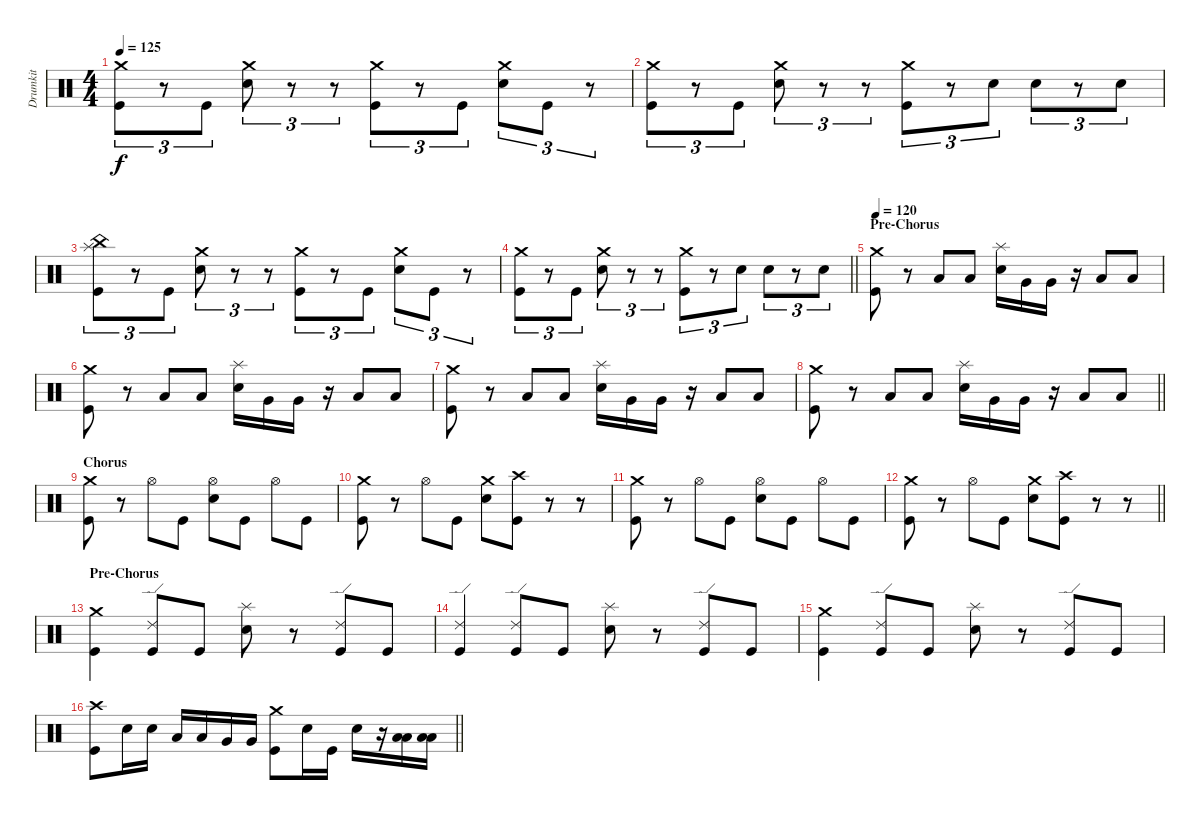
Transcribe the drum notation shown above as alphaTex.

\track ("Drumkit" "Drumkit") {instrument percussion}
\staff {score}
\articulation defaults
\ts (4 4)
\tempo 125
\clef neutral
\ks c
("Crash medium (hit)" "Kick (hit)").8{tu (3 2) dy f} r.8{tu (3 2)} "Kick (hit)".8{tu (3 2)} ("Crash medium (hit)" "Snare (hit) 2").8{tu (3 2)} r.8{tu (3 2)} r.8{tu (3 2)} ("Crash medium (hit)" "Kick (hit)").8{tu (3 2)} r.8{tu (3 2)} "Kick (hit)".8{tu (3 2)} ("Crash medium (hit)" "Snare (hit) 2").8{tu (3 2)} "Kick (hit)".8{tu (3 2)} r.8{tu (3 2)} |
("Crash medium (hit)" "Kick (hit)").8{tu (3 2)} r.8{tu (3 2)} "Kick (hit)".8{tu (3 2)} ("Crash medium (hit)" "Snare (hit) 2").8{tu (3 2)} r.8{tu (3 2)} r.8{tu (3 2)} ("Crash medium (hit)" "Kick (hit)").8{tu (3 2)} r.8{tu (3 2)} "Snare (hit) 2".8{tu (3 2)} "Snare (hit) 2".8{tu (3 2)} r.8{tu (3 2)} "Snare (hit) 2".8{tu (3 2)} |
("Splash (hit)" "China (hit)" "Kick (hit)").8{tu (3 2)} r.8{tu (3 2)} "Kick (hit)".8{tu (3 2)} ("Crash medium (hit)" "Snare (hit) 2").8{tu (3 2)} r.8{tu (3 2)} r.8{tu (3 2)} ("Crash medium (hit)" "Kick (hit)").8{tu (3 2)} r.8{tu (3 2)} "Kick (hit)".8{tu (3 2)} ("Crash medium (hit)" "Snare (hit) 2").8{tu (3 2)} "Kick (hit)".8{tu (3 2)} r.8{tu (3 2)} |
\barLineRight lightlight
("Crash medium (hit)" "Kick (hit)").8{tu (3 2)} r.8{tu (3 2)} "Kick (hit)".8{tu (3 2)} ("Crash medium (hit)" "Snare (hit) 2").8{tu (3 2)} r.8{tu (3 2)} r.8{tu (3 2)} ("Crash medium (hit)" "Kick (hit)").8{tu (3 2)} r.8{tu (3 2)} "Snare (hit) 2".8{tu (3 2)} "Snare (hit) 2".8{tu (3 2)} r.8{tu (3 2)} "Snare (hit) 2".8{tu (3 2)} |
\section ("" "Pre-Chorus")
\tempo 120
("Crash medium (hit)" "Kick (hit)").8 r.8 "Low Tom (hit)".8 "Low Tom (hit)".8 ("Splash (hit)" "Snare (hit) 2").16 "Very Low Tom (hit)".16 "Very Low Tom (hit)".16 r.16 "Low Tom (hit)".8 "Low Tom (hit)".8 |
("Crash medium (hit)" "Kick (hit)").8 r.8 "Low Tom (hit)".8 "Low Tom (hit)".8 ("Splash (hit)" "Snare (hit) 2").16 "Very Low Tom (hit)".16 "Very Low Tom (hit)".16 r.16 "Low Tom (hit)".8 "Low Tom (hit)".8 |
("Crash medium (hit)" "Kick (hit)").8 r.8 "Low Tom (hit)".8 "Low Tom (hit)".8 ("Splash (hit)" "Snare (hit) 2").16 "Very Low Tom (hit)".16 "Very Low Tom (hit)".16 r.16 "Low Tom (hit)".8 "Low Tom (hit)".8 |
\barLineRight lightlight
("Crash medium (hit)" "Kick (hit)").8 r.8 "Low Tom (hit)".8 "Low Tom (hit)".8 ("Splash (hit)" "Snare (hit) 2").16 "Very Low Tom (hit)".16 "Very Low Tom (hit)".16 r.16 "Low Tom (hit)".8 "Low Tom (hit)".8 |
\section ("" "Chorus")
("Crash medium (hit)" "Kick (hit)").8 r.8 "Hi-Hat (open)".8 "Kick (hit)".8 ("Hi-Hat (open)" "Snare (hit) 2").8 "Kick (hit)".8 "Hi-Hat (open)".8 "Kick (hit)".8 |
("Crash medium (hit)" "Kick (hit)").8 r.8 "Hi-Hat (open)".8 "Kick (hit)".8 ("Crash medium (hit)" "Snare (hit) 2").8 ("Crash high (hit)" "Kick (hit)").8 r.8 r.8 |
("Crash medium (hit)" "Kick (hit)").8 r.8 "Hi-Hat (open)".8 "Kick (hit)".8 ("Hi-Hat (open)" "Snare (hit) 2").8 "Kick (hit)".8 "Hi-Hat (open)".8 "Kick (hit)".8 |
\barLineRight lightlight
("Crash medium (hit)" "Kick (hit)").8 r.8 "Hi-Hat (open)".8 "Kick (hit)".8 ("Crash medium (hit)" "Snare (hit) 2").8 ("Crash high (hit)" "Kick (hit)").8 r.8 r.8 |
\section ("" "Pre-Chorus")
("Crash medium (hit)" "Kick (hit)").4 ("Ride (edge) 2" "Kick (hit)").8 "Kick (hit)".8 ("Splash (hit)" "Snare (hit) 2").8 r.8 ("Ride (edge) 2" "Kick (hit)").8 "Kick (hit)".8 |
("Ride (edge) 2" "Kick (hit)").4 ("Ride (edge) 2" "Kick (hit)").8 "Kick (hit)".8 ("Splash (hit)" "Snare (hit) 2").8 r.8 ("Ride (edge) 2" "Kick (hit)").8 "Kick (hit)".8 |
("Crash medium (hit)" "Kick (hit)").4 ("Ride (edge) 2" "Kick (hit)").8 "Kick (hit)".8 ("Splash (hit)" "Snare (hit) 2").8 r.8 ("Ride (edge) 2" "Kick (hit)").8 "Kick (hit)".8 |
\barLineRight lightlight
("Crash high (hit)" "Kick (hit)").8 "Snare (hit) 2".16 "Snare (hit) 2".16 "Low Tom (hit)".16 "Low Tom (hit)".16 "Very Low Tom (hit)".16 "Very Low Tom (hit)".16 ("Crash medium (hit)" "Kick (hit)").8 "Snare (hit) 2".16 "Kick (hit)".16 "Snare (hit) 2".16 r.16 ("Low Floor Tom (hit)" "Low Tom (hit)").16 ("Low Floor Tom (hit)" "Low Tom (hit)").16
